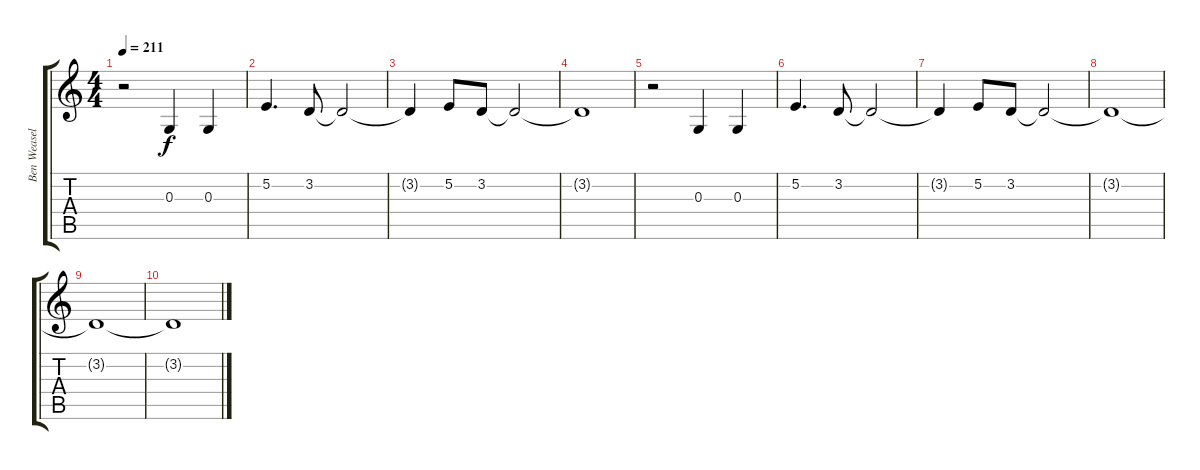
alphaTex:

\track ("Ben Weasel" "Ben Weasel") {instrument bassoon}
\staff {score tabs}
\tuning (E4 B3 G3 D3 A2 E2) {hide}
\ts (4 4)
\tempo 211
\clef g2
\ks c
r.2{dy f} 0.3.4 0.3.4 |
5.2.4{d} 3.2.8 3.2{t}.2 |
3.2{t}.4 5.2.8 3.2.8 3.2{t}.2 |
3.2{t}.1 |
r.2 0.3.4 0.3.4 |
5.2.4{d} 3.2.8 3.2{t}.2 |
3.2{t}.4 5.2.8 3.2.8 3.2{t}.2 |
3.2{t}.1 |
3.2{t}.1 |
3.2{t}.1
